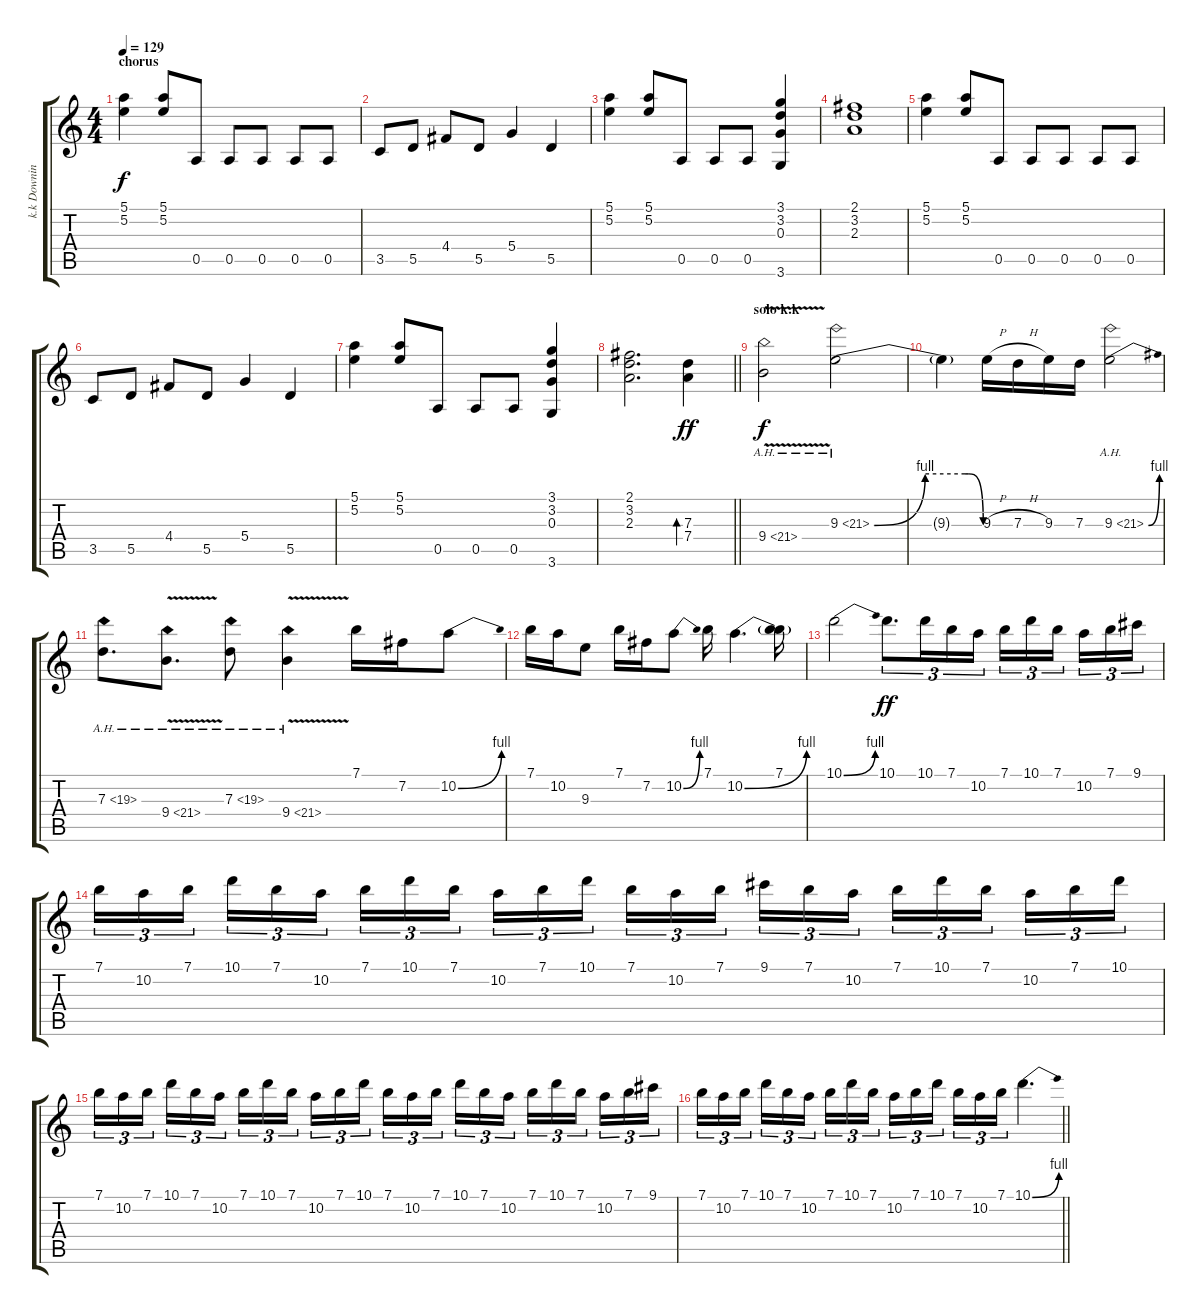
\track ("k.k Downing" "k.k Downin") {instrument distortionguitar}
\staff {score tabs}
\tuning (E4 B3 G3 D3 A2 E2) {hide}
\ts (4 4)
\section ("" "chorus")
\tempo 129
\clef g2
\ks c
(5.1 5.2).4{dy f} (5.1 5.2).8 0.5.8 0.5.8 0.5.8 0.5.8 0.5.8 |
3.5.8 5.5.8 4.4.8 5.5.8 5.4.4 5.5.4 |
(5.1 5.2).4 (5.1 5.2).8 0.5.8 0.5.8 0.5.8 (3.1 3.2 0.3 3.6).4 |
(2.1 3.2 2.3).1 |
(5.1 5.2).4 (5.1 5.2).8 0.5.8 0.5.8 0.5.8 0.5.8 0.5.8 |
3.5.8 5.5.8 4.4.8 5.5.8 5.4.4 5.5.4 |
(5.1 5.2).4 (5.1 5.2).8 0.5.8 0.5.8 0.5.8 (3.1 3.2 0.3 3.6).4 |
\barLineRight lightlight
(2.1 3.2 2.3).2{d} (7.3 7.4).4{bd 60 dy ff} |
\section ("" "solo k.k")
9.4{ah 12 v}.2{dy f} 9.3{be (custom 0 0 28 4 50 4 52 4 60 0) ah 12}.2 |
9.3{t}.4 9.3{h}.16 7.3{h}.16 9.3.16 7.3.16 9.3{be (bend 0 0 60 4) ah 12}.2 |
7.3{ah 12}.8{d} 9.4{ah 12 v}.8{d} 7.3{ah 12}.8 9.4{ah 12 v}.4 7.1.16 7.2.16 10.2{be (bend 0 0 60 4)}.8 |
7.1.16 10.2.16 9.3.8 7.1.16 7.2.16 10.2{be (bend 0 0 60 4)}.8 7.1.16 10.2{be (bend 0 0 60 4)}.4{d} (7.1 10.2{t}).16 |
10.1{be (bend 0 0 60 4)}.2 10.1.8{d tu (3 2) dy ff} 10.1.16{tu (3 2)} 7.1.16{tu (3 2)} 10.2.16{tu (3 2)} 7.1.16{tu (3 2)} 10.1.16{tu (3 2)} 7.1.16{tu (3 2) beam splitsecondary} 10.2.16{tu (3 2)} 7.1.16{tu (3 2)} 9.1.16{tu (3 2)} |
7.1.16{tu (3 2)} 10.2.16{tu (3 2)} 7.1.16{tu (3 2) beam splitsecondary} 10.1.16{tu (3 2)} 7.1.16{tu (3 2)} 10.2.16{tu (3 2)} 7.1.16{tu (3 2)} 10.1.16{tu (3 2)} 7.1.16{tu (3 2) beam splitsecondary} 10.2.16{tu (3 2)} 7.1.16{tu (3 2)} 10.1.16{tu (3 2)} 7.1.16{tu (3 2)} 10.2.16{tu (3 2)} 7.1.16{tu (3 2) beam splitsecondary} 9.1.16{tu (3 2)} 7.1.16{tu (3 2)} 10.2.16{tu (3 2)} 7.1.16{tu (3 2)} 10.1.16{tu (3 2)} 7.1.16{tu (3 2) beam splitsecondary} 10.2.16{tu (3 2)} 7.1.16{tu (3 2)} 10.1.16{tu (3 2)} |
7.1.16{tu (3 2)} 10.2.16{tu (3 2)} 7.1.16{tu (3 2) beam splitsecondary} 10.1.16{tu (3 2)} 7.1.16{tu (3 2)} 10.2.16{tu (3 2)} 7.1.16{tu (3 2)} 10.1.16{tu (3 2)} 7.1.16{tu (3 2) beam splitsecondary} 10.2.16{tu (3 2)} 7.1.16{tu (3 2)} 10.1.16{tu (3 2)} 7.1.16{tu (3 2)} 10.2.16{tu (3 2)} 7.1.16{tu (3 2) beam splitsecondary} 10.1.16{tu (3 2)} 7.1.16{tu (3 2)} 10.2.16{tu (3 2)} 7.1.16{tu (3 2)} 10.1.16{tu (3 2)} 7.1.16{tu (3 2) beam splitsecondary} 10.2.16{tu (3 2)} 7.1.16{tu (3 2)} 9.1.16{tu (3 2)} |
\barLineRight lightlight
7.1.16{tu (3 2)} 10.2.16{tu (3 2)} 7.1.16{tu (3 2) beam splitsecondary} 10.1.16{tu (3 2)} 7.1.16{tu (3 2)} 10.2.16{tu (3 2)} 7.1.16{tu (3 2)} 10.1.16{tu (3 2)} 7.1.16{tu (3 2) beam splitsecondary} 10.2.16{tu (3 2)} 7.1.16{tu (3 2)} 10.1.16{tu (3 2)} 7.1.16{tu (3 2)} 10.2.16{tu (3 2)} 7.1.16{tu (3 2)} 10.1{be (bend 0 0 60 4)}.4{d}
